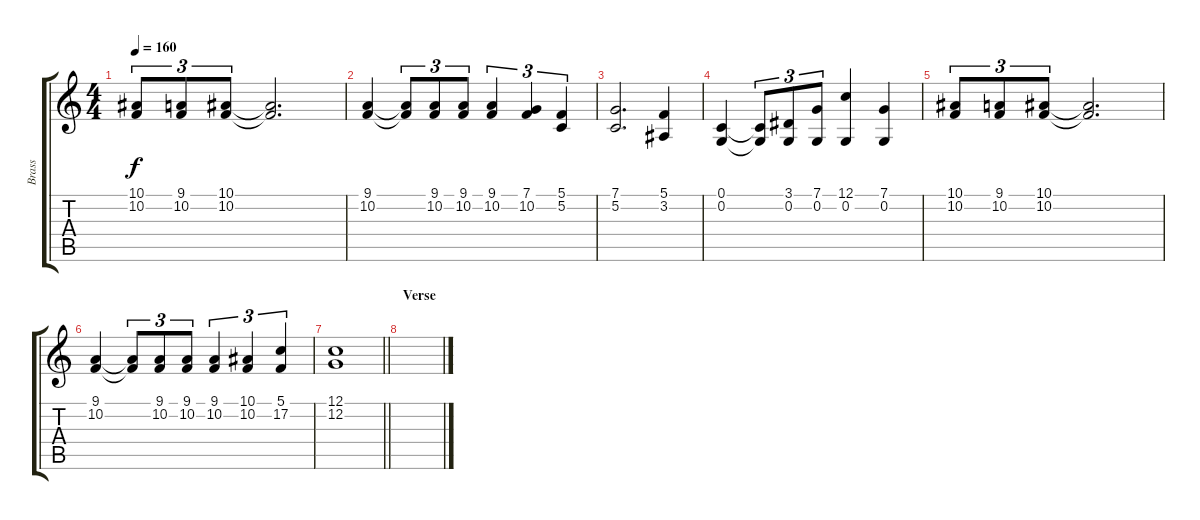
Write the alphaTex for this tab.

\track ("Brass" "Brass") {instrument brasssection}
\staff {score tabs}
\tuning (C4 G3 Eb3 Bb2 F2 C2) {hide}
\ts (4 4)
\tempo 160
\clef g2
\ks c
(10.1 10.2).8{tu (3 2) dy f} (9.1 10.2).8{tu (3 2)} (10.1 10.2).8{tu (3 2)} (10.1{t} 10.2{t}).2{d} |
(9.1 10.2).4 (9.1{t} 10.2{t}).8{tu (3 2)} (9.1 10.2).8{tu (3 2)} (9.1 10.2).8{tu (3 2)} (9.1 10.2).4{tu (3 2)} (7.1 10.2).4{tu (3 2)} (5.1 5.2).4{tu (3 2)} |
(7.1 5.2).2{d} (5.1 3.2).4 |
(0.1 0.2).4 (0.1{t} 0.2{t}).8{tu (3 2)} (3.1 0.2).8{tu (3 2)} (7.1 0.2).8{tu (3 2)} (12.1 0.2).4 (7.1 0.2).4 |
(10.1 10.2).8{tu (3 2)} (9.1 10.2).8{tu (3 2)} (10.1 10.2).8{tu (3 2)} (10.1{t} 10.2{t}).2{d} |
(9.1 10.2).4 (9.1{t} 10.2{t}).8{tu (3 2)} (9.1 10.2).8{tu (3 2)} (9.1 10.2).8{tu (3 2)} (9.1 10.2).4{tu (3 2)} (10.1 10.2).4{tu (3 2)} (5.1 17.2).4{tu (3 2)} |
\barLineRight lightlight
(12.1 12.2).1 |
\section ("" "Verse")
